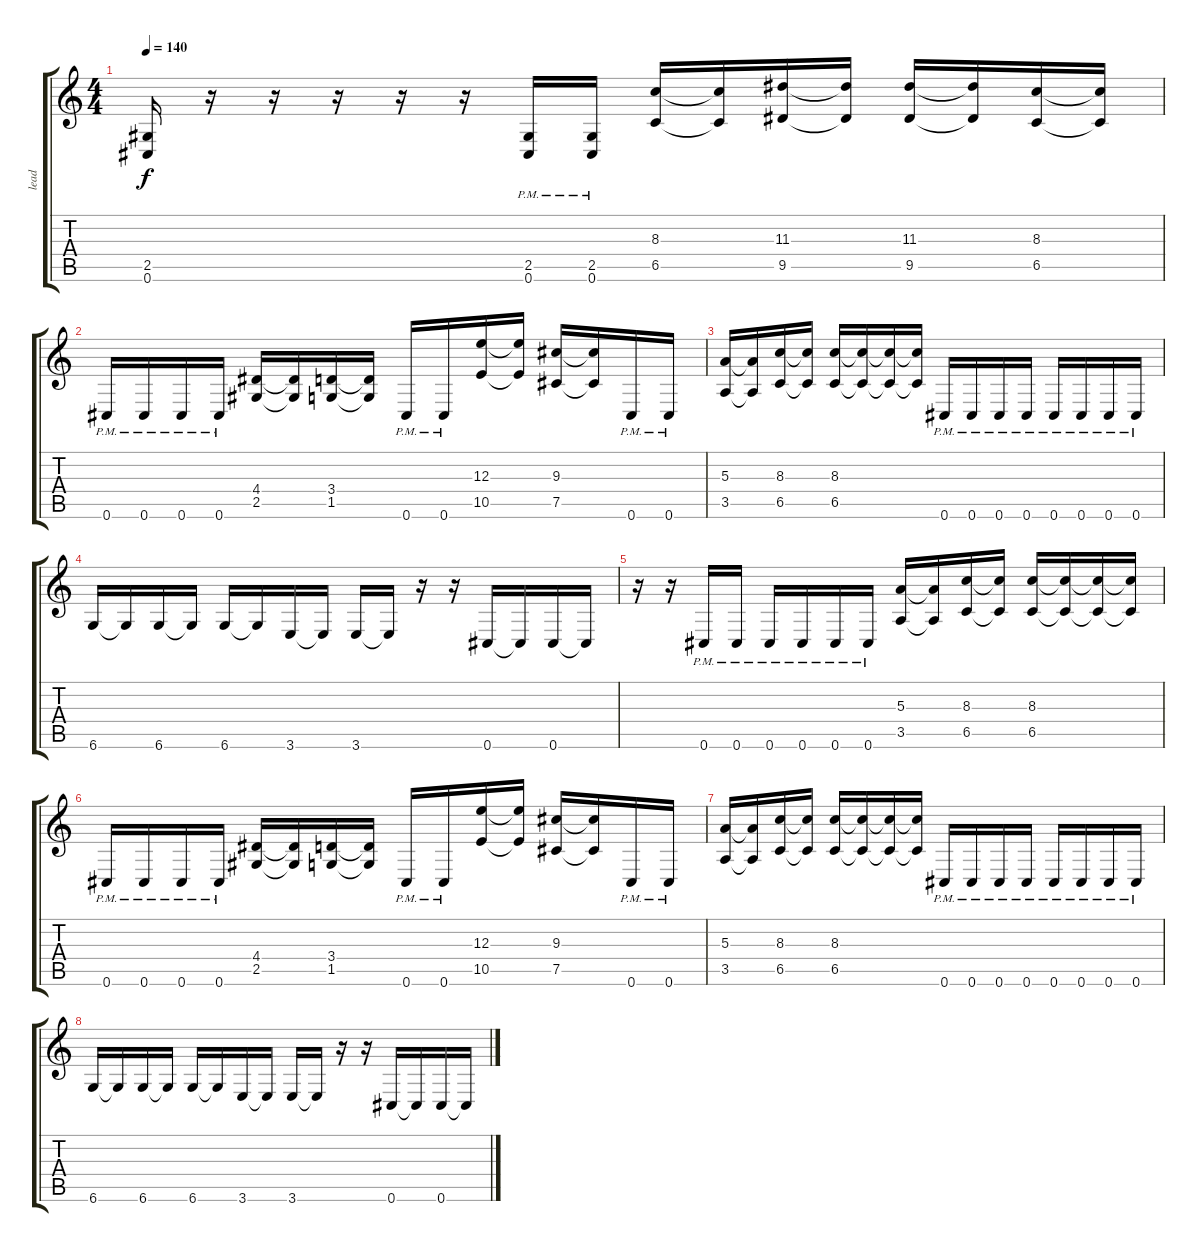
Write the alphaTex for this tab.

\track ("lead" "lead") {instrument distortionguitar}
\staff {score tabs}
\tuning (Db4 Ab3 E3 B2 Gb2 Db2) {hide}
\ts (4 4)
\tempo 140
\clef g2
\ks c
(2.5 0.6).16{dy f} r.16 r.16 r.16 r.16 r.16 (2.5{pm} 0.6{pm}).16 (2.5{pm} 0.6{pm}).16 (8.3 6.5).16 (8.3{t} 6.5{t}).16 (11.3 9.5).16 (11.3{t} 9.5{t}).16 (11.3 9.5).16 (11.3{t} 9.5{t}).16 (8.3 6.5).16 (8.3{t} 6.5{t}).16 |
0.6{pm}.16 0.6{pm}.16 0.6{pm}.16 0.6{pm}.16 (4.4 2.5).16 (4.4{t} 2.5{t}).16 (3.4 1.5).16 (3.4{t} 1.5{t}).16 0.6{pm}.16 0.6{pm}.16 (12.3 10.5).16 (12.3{t} 10.5{t}).16 (9.3 7.5).16 (9.3{t} 7.5{t}).16 0.6{pm}.16 0.6{pm}.16 |
(5.3 3.5).16 (5.3{t} 3.5{t}).16 (8.3 6.5).16 (8.3{t} 6.5{t}).16 (8.3 6.5).16 (8.3{t} 6.5{t}).16 (8.3{t} 6.5{t}).16 (8.3{t} 6.5{t}).16 0.6{pm}.16 0.6{pm}.16 0.6{pm}.16 0.6{pm}.16 0.6{pm}.16 0.6{pm}.16 0.6{pm}.16 0.6{pm}.16 |
6.6.16 6.6{t}.16 6.6.16 6.6{t}.16 6.6.16 6.6{t}.16 3.6.16 3.6{t}.16 3.6.16 3.6{t}.16 r.16 r.16 0.6.16 0.6{t}.16 0.6.16 0.6{t}.16 |
r.16 r.16 0.6{pm}.16 0.6{pm}.16 0.6{pm}.16 0.6{pm}.16 0.6{pm}.16 0.6{pm}.16 (5.3 3.5).16 (5.3{t} 3.5{t}).16 (8.3 6.5).16 (8.3{t} 6.5{t}).16 (8.3 6.5).16 (8.3{t} 6.5{t}).16 (8.3{t} 6.5{t}).16 (8.3{t} 6.5{t}).16 |
0.6{pm}.16 0.6{pm}.16 0.6{pm}.16 0.6{pm}.16 (4.4 2.5).16 (4.4{t} 2.5{t}).16 (3.4 1.5).16 (3.4{t} 1.5{t}).16 0.6{pm}.16 0.6{pm}.16 (12.3 10.5).16 (12.3{t} 10.5{t}).16 (9.3 7.5).16 (9.3{t} 7.5{t}).16 0.6{pm}.16 0.6{pm}.16 |
(5.3 3.5).16 (5.3{t} 3.5{t}).16 (8.3 6.5).16 (8.3{t} 6.5{t}).16 (8.3 6.5).16 (8.3{t} 6.5{t}).16 (8.3{t} 6.5{t}).16 (8.3{t} 6.5{t}).16 0.6{pm}.16 0.6{pm}.16 0.6{pm}.16 0.6{pm}.16 0.6{pm}.16 0.6{pm}.16 0.6{pm}.16 0.6{pm}.16 |
6.6.16 6.6{t}.16 6.6.16 6.6{t}.16 6.6.16 6.6{t}.16 3.6.16 3.6{t}.16 3.6.16 3.6{t}.16 r.16 r.16 0.6.16 0.6{t}.16 0.6.16 0.6{t}.16
